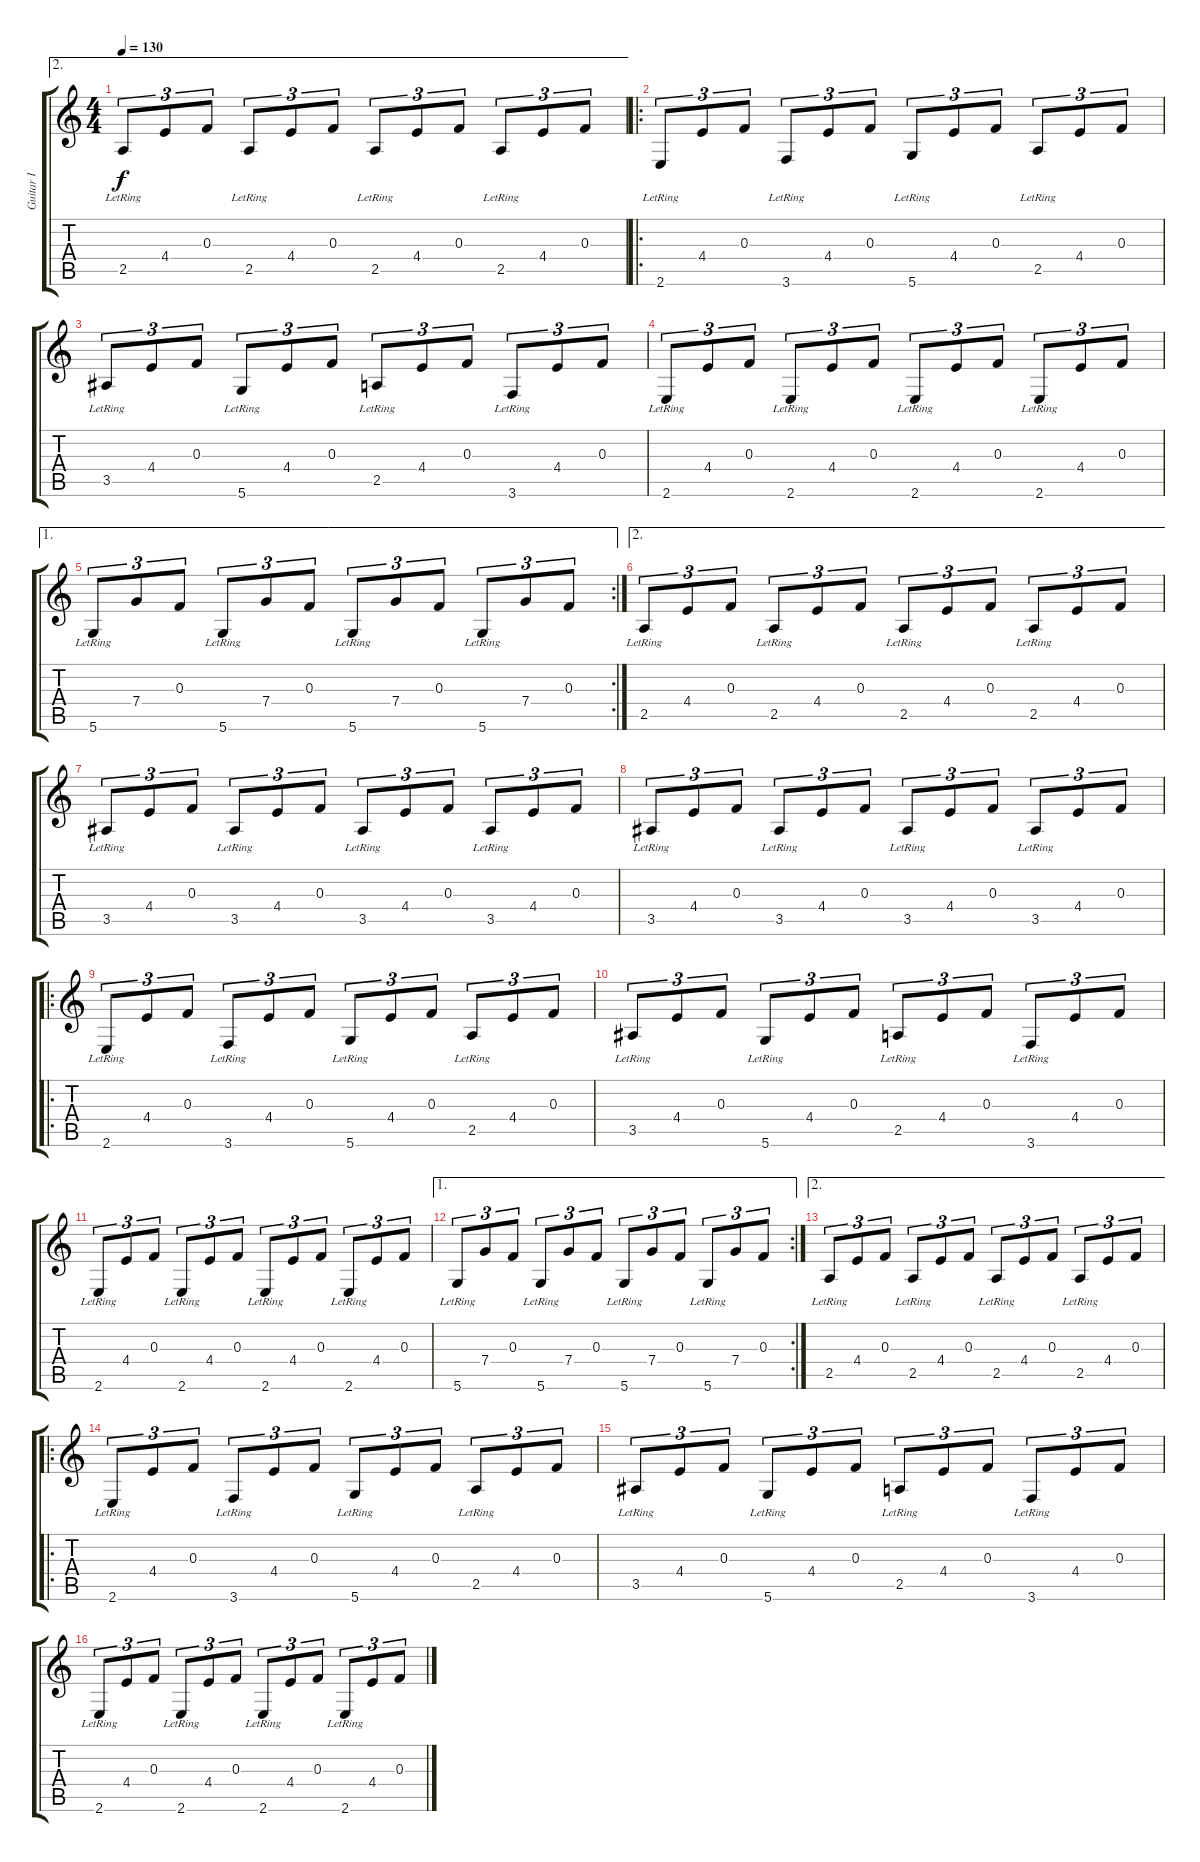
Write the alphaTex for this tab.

\track ("Guitar I" "Guitar I") {instrument electricguitarclean}
\staff {score tabs}
\tuning (D4 A3 F3 C3 G2 D2) {hide}
\ae 2
\ts (4 4)
\tempo 130
\clef g2
\ks c
2.5{lr}.8{tu (3 2) dy f} 4.4.8{tu (3 2)} 0.3.8{tu (3 2)} 2.5{lr}.8{tu (3 2)} 4.4.8{tu (3 2)} 0.3.8{tu (3 2)} 2.5{lr}.8{tu (3 2)} 4.4.8{tu (3 2)} 0.3.8{tu (3 2)} 2.5{lr}.8{tu (3 2)} 4.4.8{tu (3 2)} 0.3.8{tu (3 2)} |
\ro
2.6{lr}.8{tu (3 2)} 4.4.8{tu (3 2)} 0.3.8{tu (3 2)} 3.6{lr}.8{tu (3 2)} 4.4.8{tu (3 2)} 0.3.8{tu (3 2)} 5.6{lr}.8{tu (3 2)} 4.4.8{tu (3 2)} 0.3.8{tu (3 2)} 2.5{lr}.8{tu (3 2)} 4.4.8{tu (3 2)} 0.3.8{tu (3 2)} |
3.5{lr}.8{tu (3 2)} 4.4.8{tu (3 2)} 0.3.8{tu (3 2)} 5.6{lr}.8{tu (3 2)} 4.4.8{tu (3 2)} 0.3.8{tu (3 2)} 2.5{lr}.8{tu (3 2)} 4.4.8{tu (3 2)} 0.3.8{tu (3 2)} 3.6{lr}.8{tu (3 2)} 4.4.8{tu (3 2)} 0.3.8{tu (3 2)} |
2.6{lr}.8{tu (3 2)} 4.4.8{tu (3 2)} 0.3.8{tu (3 2)} 2.6{lr}.8{tu (3 2)} 4.4.8{tu (3 2)} 0.3.8{tu (3 2)} 2.6{lr}.8{tu (3 2)} 4.4.8{tu (3 2)} 0.3.8{tu (3 2)} 2.6{lr}.8{tu (3 2)} 4.4.8{tu (3 2)} 0.3.8{tu (3 2)} |
\ae 1
\rc 2
5.6{lr}.8{tu (3 2)} 7.4.8{tu (3 2)} 0.3.8{tu (3 2)} 5.6{lr}.8{tu (3 2)} 7.4.8{tu (3 2)} 0.3.8{tu (3 2)} 5.6{lr}.8{tu (3 2)} 7.4.8{tu (3 2)} 0.3.8{tu (3 2)} 5.6{lr}.8{tu (3 2)} 7.4.8{tu (3 2)} 0.3.8{tu (3 2)} |
\ae 2
2.5{lr}.8{tu (3 2)} 4.4.8{tu (3 2)} 0.3.8{tu (3 2)} 2.5{lr}.8{tu (3 2)} 4.4.8{tu (3 2)} 0.3.8{tu (3 2)} 2.5{lr}.8{tu (3 2)} 4.4.8{tu (3 2)} 0.3.8{tu (3 2)} 2.5{lr}.8{tu (3 2)} 4.4.8{tu (3 2)} 0.3.8{tu (3 2)} |
3.5{lr}.8{tu (3 2)} 4.4.8{tu (3 2)} 0.3.8{tu (3 2)} 3.5{lr}.8{tu (3 2)} 4.4.8{tu (3 2)} 0.3.8{tu (3 2)} 3.5{lr}.8{tu (3 2)} 4.4.8{tu (3 2)} 0.3.8{tu (3 2)} 3.5{lr}.8{tu (3 2)} 4.4.8{tu (3 2)} 0.3.8{tu (3 2)} |
3.5{lr}.8{tu (3 2)} 4.4.8{tu (3 2)} 0.3.8{tu (3 2)} 3.5{lr}.8{tu (3 2)} 4.4.8{tu (3 2)} 0.3.8{tu (3 2)} 3.5{lr}.8{tu (3 2)} 4.4.8{tu (3 2)} 0.3.8{tu (3 2)} 3.5{lr}.8{tu (3 2)} 4.4.8{tu (3 2)} 0.3.8{tu (3 2)} |
\ro
2.6{lr}.8{tu (3 2)} 4.4.8{tu (3 2)} 0.3.8{tu (3 2)} 3.6{lr}.8{tu (3 2)} 4.4.8{tu (3 2)} 0.3.8{tu (3 2)} 5.6{lr}.8{tu (3 2)} 4.4.8{tu (3 2)} 0.3.8{tu (3 2)} 2.5{lr}.8{tu (3 2)} 4.4.8{tu (3 2)} 0.3.8{tu (3 2)} |
3.5{lr}.8{tu (3 2)} 4.4.8{tu (3 2)} 0.3.8{tu (3 2)} 5.6{lr}.8{tu (3 2)} 4.4.8{tu (3 2)} 0.3.8{tu (3 2)} 2.5{lr}.8{tu (3 2)} 4.4.8{tu (3 2)} 0.3.8{tu (3 2)} 3.6{lr}.8{tu (3 2)} 4.4.8{tu (3 2)} 0.3.8{tu (3 2)} |
2.6{lr}.8{tu (3 2)} 4.4.8{tu (3 2)} 0.3.8{tu (3 2)} 2.6{lr}.8{tu (3 2)} 4.4.8{tu (3 2)} 0.3.8{tu (3 2)} 2.6{lr}.8{tu (3 2)} 4.4.8{tu (3 2)} 0.3.8{tu (3 2)} 2.6{lr}.8{tu (3 2)} 4.4.8{tu (3 2)} 0.3.8{tu (3 2)} |
\ae 1
\rc 2
5.6{lr}.8{tu (3 2)} 7.4.8{tu (3 2)} 0.3.8{tu (3 2)} 5.6{lr}.8{tu (3 2)} 7.4.8{tu (3 2)} 0.3.8{tu (3 2)} 5.6{lr}.8{tu (3 2)} 7.4.8{tu (3 2)} 0.3.8{tu (3 2)} 5.6{lr}.8{tu (3 2)} 7.4.8{tu (3 2)} 0.3.8{tu (3 2)} |
\ae 2
2.5{lr}.8{tu (3 2)} 4.4.8{tu (3 2)} 0.3.8{tu (3 2)} 2.5{lr}.8{tu (3 2)} 4.4.8{tu (3 2)} 0.3.8{tu (3 2)} 2.5{lr}.8{tu (3 2)} 4.4.8{tu (3 2)} 0.3.8{tu (3 2)} 2.5{lr}.8{tu (3 2)} 4.4.8{tu (3 2)} 0.3.8{tu (3 2)} |
\ro
2.6{lr}.8{tu (3 2)} 4.4.8{tu (3 2)} 0.3.8{tu (3 2)} 3.6{lr}.8{tu (3 2)} 4.4.8{tu (3 2)} 0.3.8{tu (3 2)} 5.6{lr}.8{tu (3 2)} 4.4.8{tu (3 2)} 0.3.8{tu (3 2)} 2.5{lr}.8{tu (3 2)} 4.4.8{tu (3 2)} 0.3.8{tu (3 2)} |
3.5{lr}.8{tu (3 2)} 4.4.8{tu (3 2)} 0.3.8{tu (3 2)} 5.6{lr}.8{tu (3 2)} 4.4.8{tu (3 2)} 0.3.8{tu (3 2)} 2.5{lr}.8{tu (3 2)} 4.4.8{tu (3 2)} 0.3.8{tu (3 2)} 3.6{lr}.8{tu (3 2)} 4.4.8{tu (3 2)} 0.3.8{tu (3 2)} |
2.6{lr}.8{tu (3 2)} 4.4.8{tu (3 2)} 0.3.8{tu (3 2)} 2.6{lr}.8{tu (3 2)} 4.4.8{tu (3 2)} 0.3.8{tu (3 2)} 2.6{lr}.8{tu (3 2)} 4.4.8{tu (3 2)} 0.3.8{tu (3 2)} 2.6{lr}.8{tu (3 2)} 4.4.8{tu (3 2)} 0.3.8{tu (3 2)}
